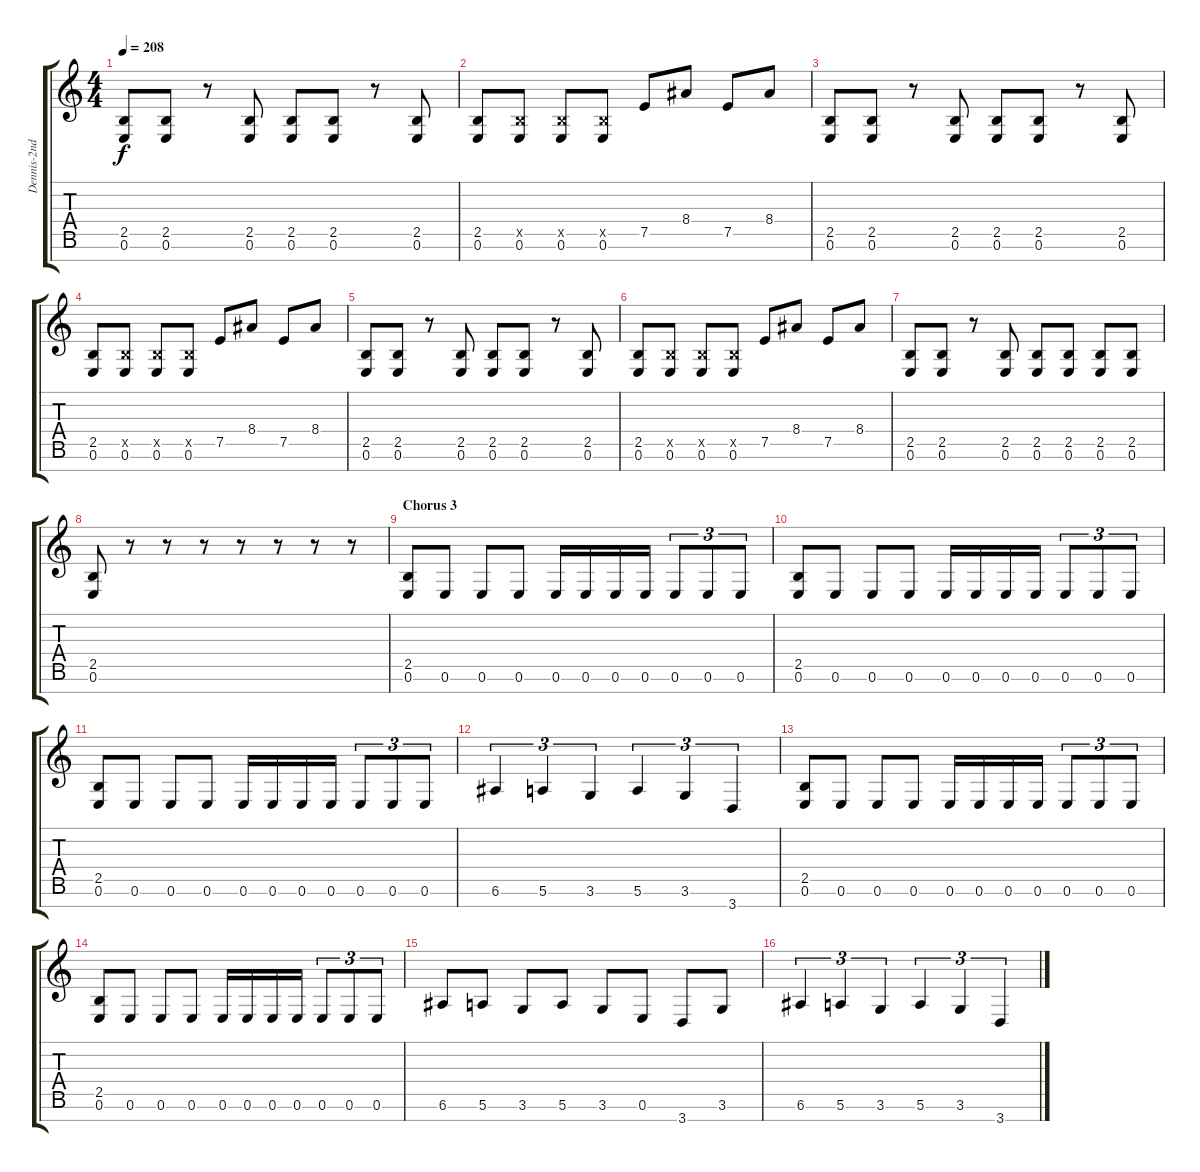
\track ("Dennis-2nd gt" "Dennis-2nd") {instrument distortionguitar}
\staff {score tabs}
\tuning (E4 B3 G3 D3 A2 E2 B1) {hide}
\ts (4 4)
\tempo 208
\clef g2
\ks c
(2.5 0.6).8{dy f} (2.5 0.6).8 r.8 (2.5 0.6).8 (2.5 0.6).8 (2.5 0.6).8 r.8 (2.5 0.6).8 |
(2.5 0.6).8 (2.5{x} 0.6).8 (2.5{x} 0.6).8 (2.5{x} 0.6).8 7.5.8 8.4.8 7.5.8 8.4.8 |
(2.5 0.6).8 (2.5 0.6).8 r.8 (2.5 0.6).8 (2.5 0.6).8 (2.5 0.6).8 r.8 (2.5 0.6).8 |
(2.5 0.6).8 (2.5{x} 0.6).8 (2.5{x} 0.6).8 (2.5{x} 0.6).8 7.5.8 8.4.8 7.5.8 8.4.8 |
(2.5 0.6).8 (2.5 0.6).8 r.8 (2.5 0.6).8 (2.5 0.6).8 (2.5 0.6).8 r.8 (2.5 0.6).8 |
(2.5 0.6).8 (2.5{x} 0.6).8 (2.5{x} 0.6).8 (2.5{x} 0.6).8 7.5.8 8.4.8 7.5.8 8.4.8 |
(2.5 0.6).8 (2.5 0.6).8 r.8 (2.5 0.6).8 (2.5 0.6).8 (2.5 0.6).8 (2.5 0.6).8 (2.5 0.6).8 |
(2.5 0.6).8 r.8 r.8 r.8 r.8 r.8 r.8 r.8 |
\section ("" "Chorus 3")
(2.5 0.6).8 0.6.8 0.6.8 0.6.8 0.6.16 0.6.16 0.6.16 0.6.16 0.6.8{tu (3 2)} 0.6.8{tu (3 2)} 0.6.8{tu (3 2)} |
(2.5 0.6).8 0.6.8 0.6.8 0.6.8 0.6.16 0.6.16 0.6.16 0.6.16 0.6.8{tu (3 2)} 0.6.8{tu (3 2)} 0.6.8{tu (3 2)} |
(2.5 0.6).8 0.6.8 0.6.8 0.6.8 0.6.16 0.6.16 0.6.16 0.6.16 0.6.8{tu (3 2)} 0.6.8{tu (3 2)} 0.6.8{tu (3 2)} |
6.6.4{tu (3 2)} 5.6.4{tu (3 2)} 3.6.4{tu (3 2)} 5.6.4{tu (3 2)} 3.6.4{tu (3 2)} 3.7.4{tu (3 2)} |
(2.5 0.6).8 0.6.8 0.6.8 0.6.8 0.6.16 0.6.16 0.6.16 0.6.16 0.6.8{tu (3 2)} 0.6.8{tu (3 2)} 0.6.8{tu (3 2)} |
(2.5 0.6).8 0.6.8 0.6.8 0.6.8 0.6.16 0.6.16 0.6.16 0.6.16 0.6.8{tu (3 2)} 0.6.8{tu (3 2)} 0.6.8{tu (3 2)} |
6.6.8 5.6.8 3.6.8 5.6.8 3.6.8 0.6.8 3.7.8 3.6.8 |
6.6.4{tu (3 2)} 5.6.4{tu (3 2)} 3.6.4{tu (3 2)} 5.6.4{tu (3 2)} 3.6.4{tu (3 2)} 3.7.4{tu (3 2)}
